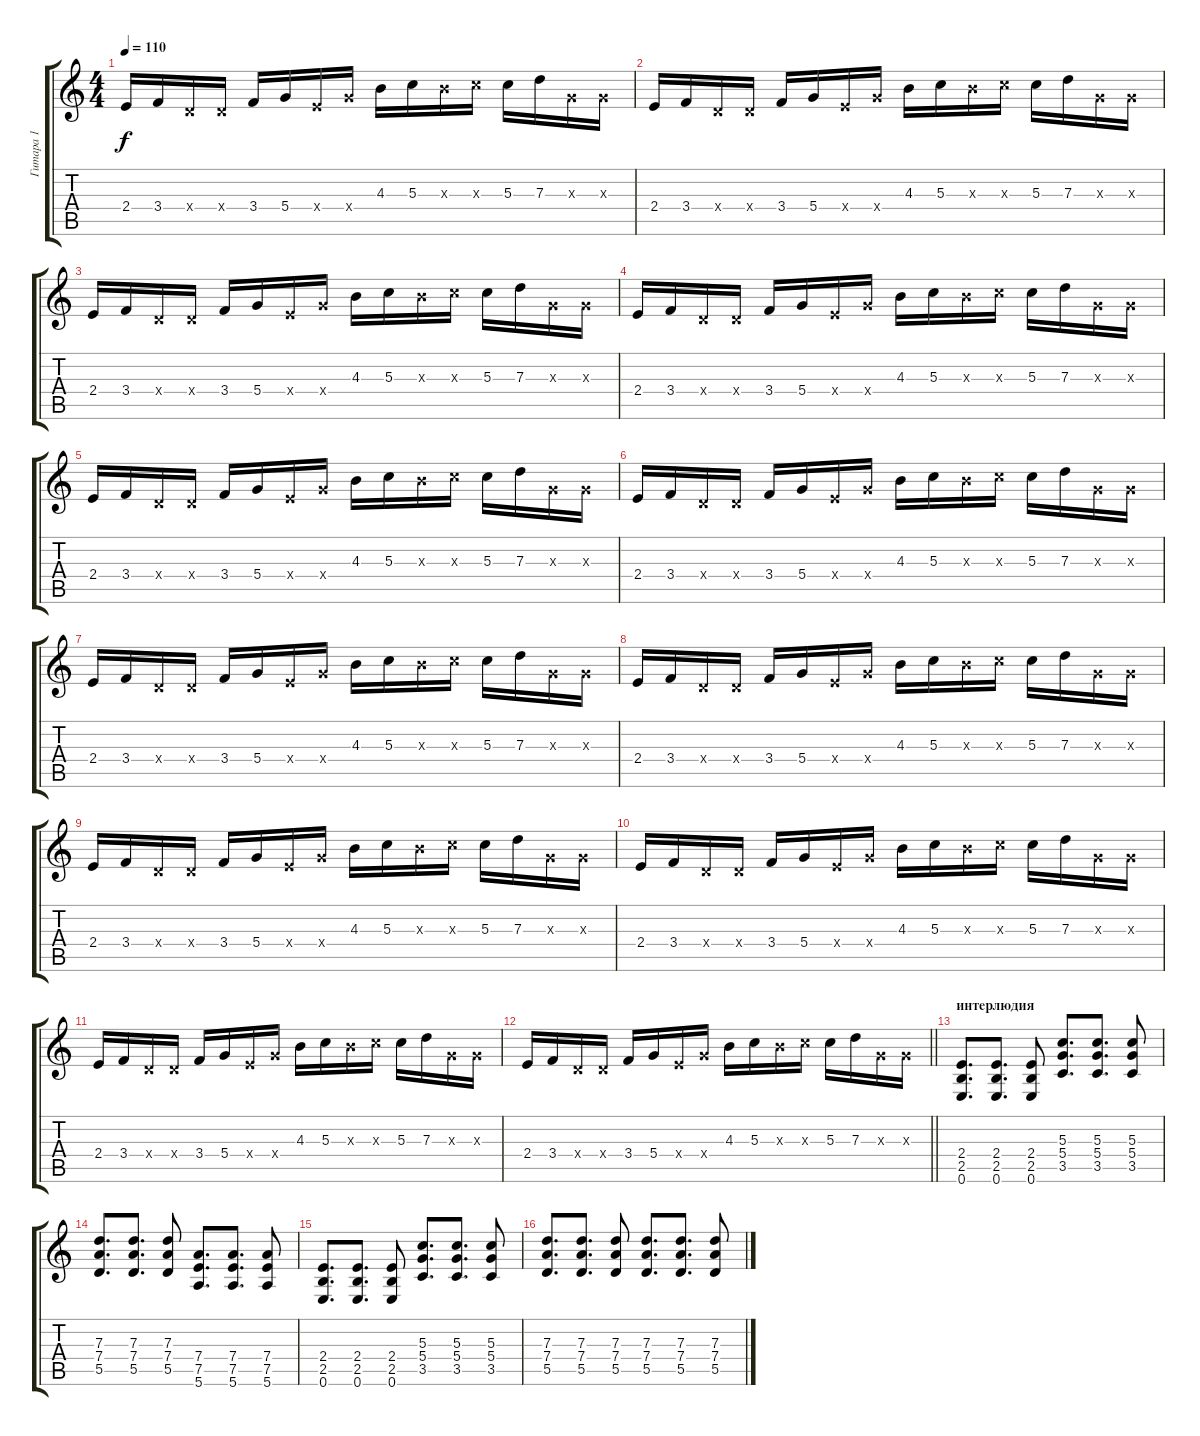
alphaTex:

\track ("Гитара 1" "Гитара 1") {instrument distortionguitar}
\staff {score tabs}
\tuning (E4 B3 G3 D3 A2 E2) {hide}
\ts (4 4)
\tempo 110
\clef g2
\ks c
2.4.16{dy f} 3.4.16 0.4{x}.16 0.4{x}.16 3.4.16 5.4.16 2.4{x}.16 5.4{x}.16 4.3.16 5.3.16 4.3{x}.16 5.3{x}.16 5.3.16 7.3.16 0.3{x}.16 0.3{x}.16 |
2.4.16 3.4.16 0.4{x}.16 0.4{x}.16 3.4.16 5.4.16 2.4{x}.16 5.4{x}.16 4.3.16 5.3.16 4.3{x}.16 5.3{x}.16 5.3.16 7.3.16 0.3{x}.16 0.3{x}.16 |
2.4.16 3.4.16 0.4{x}.16 0.4{x}.16 3.4.16 5.4.16 2.4{x}.16 5.4{x}.16 4.3.16 5.3.16 4.3{x}.16 5.3{x}.16 5.3.16 7.3.16 0.3{x}.16 0.3{x}.16 |
2.4.16 3.4.16 0.4{x}.16 0.4{x}.16 3.4.16 5.4.16 2.4{x}.16 5.4{x}.16 4.3.16 5.3.16 4.3{x}.16 5.3{x}.16 5.3.16 7.3.16 0.3{x}.16 0.3{x}.16 |
2.4.16 3.4.16 0.4{x}.16 0.4{x}.16 3.4.16 5.4.16 2.4{x}.16 5.4{x}.16 4.3.16 5.3.16 4.3{x}.16 5.3{x}.16 5.3.16 7.3.16 0.3{x}.16 0.3{x}.16 |
2.4.16 3.4.16 0.4{x}.16 0.4{x}.16 3.4.16 5.4.16 2.4{x}.16 5.4{x}.16 4.3.16 5.3.16 4.3{x}.16 5.3{x}.16 5.3.16 7.3.16 0.3{x}.16 0.3{x}.16 |
2.4.16 3.4.16 0.4{x}.16 0.4{x}.16 3.4.16 5.4.16 2.4{x}.16 5.4{x}.16 4.3.16 5.3.16 4.3{x}.16 5.3{x}.16 5.3.16 7.3.16 0.3{x}.16 0.3{x}.16 |
2.4.16 3.4.16 0.4{x}.16 0.4{x}.16 3.4.16 5.4.16 2.4{x}.16 5.4{x}.16 4.3.16 5.3.16 4.3{x}.16 5.3{x}.16 5.3.16 7.3.16 0.3{x}.16 0.3{x}.16 |
2.4.16 3.4.16 0.4{x}.16 0.4{x}.16 3.4.16 5.4.16 2.4{x}.16 5.4{x}.16 4.3.16 5.3.16 4.3{x}.16 5.3{x}.16 5.3.16 7.3.16 0.3{x}.16 0.3{x}.16 |
2.4.16 3.4.16 0.4{x}.16 0.4{x}.16 3.4.16 5.4.16 2.4{x}.16 5.4{x}.16 4.3.16 5.3.16 4.3{x}.16 5.3{x}.16 5.3.16 7.3.16 0.3{x}.16 0.3{x}.16 |
2.4.16 3.4.16 0.4{x}.16 0.4{x}.16 3.4.16 5.4.16 2.4{x}.16 5.4{x}.16 4.3.16 5.3.16 4.3{x}.16 5.3{x}.16 5.3.16 7.3.16 0.3{x}.16 0.3{x}.16 |
\barLineRight lightlight
2.4.16 3.4.16 0.4{x}.16 0.4{x}.16 3.4.16 5.4.16 2.4{x}.16 5.4{x}.16 4.3.16 5.3.16 4.3{x}.16 5.3{x}.16 5.3.16 7.3.16 0.3{x}.16 0.3{x}.16 |
\section ("" "интерлюдия")
(2.4 2.5 0.6).8{d volume 11} (2.4 2.5 0.6).8{d} (2.4 2.5 0.6).8 (5.3 5.4 3.5).8{d} (5.3 5.4 3.5).8{d} (5.3 5.4 3.5).8 |
(7.3 7.4 5.5).8{d} (7.3 7.4 5.5).8{d} (7.3 7.4 5.5).8 (7.4 7.5 5.6).8{d} (7.4 7.5 5.6).8{d} (7.4 7.5 5.6).8 |
(2.4 2.5 0.6).8{d} (2.4 2.5 0.6).8{d} (2.4 2.5 0.6).8 (5.3 5.4 3.5).8{d} (5.3 5.4 3.5).8{d} (5.3 5.4 3.5).8 |
(7.3 7.4 5.5).8{d} (7.3 7.4 5.5).8{d} (7.3 7.4 5.5).8 (7.3 7.4 5.5).8{d} (7.3 7.4 5.5).8{d} (7.3 7.4 5.5).8
